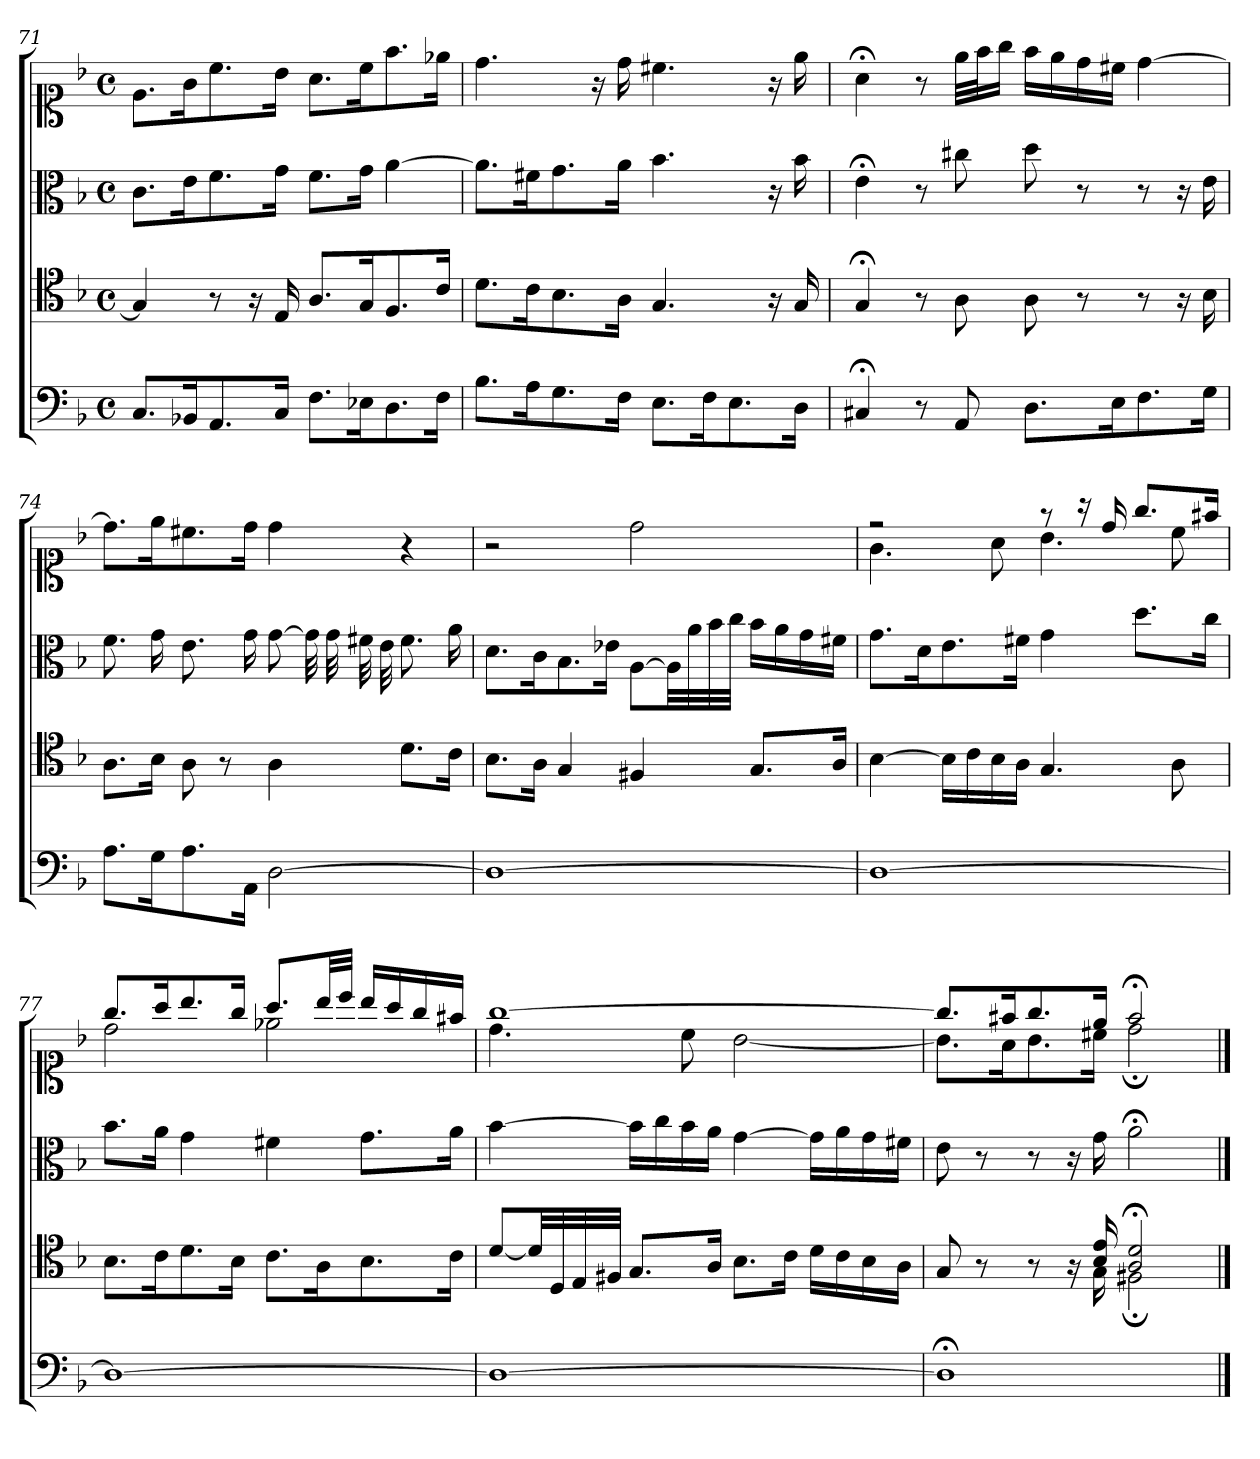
**kern	**kern	**kern	**kern
*part1	*part1	*part1	*part1
*staff4	*staff3	*staff2	*staff1
*clefF4	*clefC4	*clefC3	*clefC1
*k[b-]	*k[b-]	*k[b-]	*k[b-]
*d:	*d:	*d:	*d:
*M4/4	*M4/4	*M4/4	*M4/4
*met(c)	*met(c)	*met(c)	*met(c)
=71	=71	=71	=71
8.CL	4G]	8.cL	8.eL
16BB-XK	.	16eK	16gK
8.AA	8r	8.f	8.cc
.	16r	.	.
16CJk	16E	16gJk	16b-Jk
8.FL	8.A/L	8.fL	8.aL
16E-XK	16G/K	16gJk	16ccK
8.D	8.F/	[4a	8.ff
16FJk	16c/Jk	.	16ee-XJk
=72	=72	=72	=72
8.B-L	8.dL	8.aL]	4.dd
16AK	16cK	16f#XK	.
8.G	8.B-	8.g	.
.	.	.	16r
16FJk	16AJk	16aJk	16dd
8.EL	4.G	4.b-	4.cc#X
16FK	.	.	.
8.E	.	.	.
.	16r	16r	16r
16DJk	16G	16b-	16ee
=73	=73	=73	=73
4C#X;<	4G;<	4e;<	4a;<
8r	8r	8r	8r
8AA	8A	8cc#X	32eeLLL
.	.	.	32ffJ
.	.	.	16ggJJ
8.DL	8A	8dd	16ffLL
.	.	.	16ee
.	8r	8r	16dd
16EK	.	.	16cc#XJJ
8.F	8r	8r	[4dd
.	16r	16r	.
16GJk	16B-	16e	.
=74	=74	=74	=74
8.AL	8.AL	8.f	8.ddL]
16GK	16B-Jk	16g	16eeK
8.A	8A	8.e	8.cc#X
.	8r	.	.
16AAJk	.	16g	16ddJk
[2D	4A	[8g	4dd
.	.	32g]	.
.	.	32g	.
.	.	32f#X	.
.	.	32e	.
.	8.dL	8.f#	4r
.	16cJk	16a	.
=75	=75	=75	=75
1D_	8.B-L	8.dL	2r
.	16AJk	16cK	.
.	4G	8.B-	.
.	.	16e-XJk	.
.	4F#X	[8AL	2dd
.	.	32ALL]	.
.	.	32a	.
.	.	32b-	.
.	.	32ccJJJ	.
.	8.GL	16b-LL	.
.	.	16a	.
.	.	16g	.
.	16AJk	16f#XJJ	.
=76	=76	=76	=76
*	*	*	*^
1D_	[4B-	8.gL	2rdd	4.g
.	.	16dK	.	.
.	16B-LL]	8.e	.	.
.	16c	.	.	.
.	16B-	.	.	8a
.	16AJJ	16f#XJk	.	.
.	4.G	4g	8rff	4.b-
.	.	.	16raa	.
.	.	.	16dd	.
.	.	8.ddL	8.ggL	.
.	8A	.	.	8cc
.	.	16ccJk	16ff#XJk	.
=77	=77	=77	=77	=77
1D_	8.B-L	8.b-L	8.ggL	2dd
.	16cK	16aJk	16aaK	.
.	8.d	4g	8.bb-	.
.	16B-Jk	.	16ggJk	.
.	8.cL	4f#X	8.aaL	2ee-X
.	16AK	.	32bb-LL	.
.	.	.	32cccJJJ	.
.	8.B-	8.gL	16bb-LL	.
.	.	.	16aa	.
.	.	.	16gg	.
.	16cJk	16aJk	16ff#XJJ	.
=78	=78	=78	=78	=78
1D_	[8dL	[4b-	[1gg	4.dd
.	32dLL]	.	.	.
.	32D	.	.	.
.	32E	.	.	.
.	32F#XJJJ	.	.	.
.	8.GL	16b-LL]	.	.
.	.	16cc	.	.
.	.	16b-	.	8cc
.	16AJk	16aJJ	.	.
.	8.B-L	[4g	.	[2b-
.	16cJk	.	.	.
.	16dLL	16gLL]	.	.
.	16c	16a	.	.
.	16B-	16g	.	.
.	16AJJ	16f#XJJ	.	.
=79	=79	=79	=79	=79
*	*^	*	*	*
1D;<]	8G	4..ryy	8e	8.ggL]	8.b-L]
.	8r	.	8r	.	.
.	.	.	.	16ff#XK	16aK
.	8r	.	8r	8.gg	8.b-
.	16r	.	16r	.	.
.	16B- 16e	16G	16g	16eeJk	16cc#XJk
.	2A;< 2d;<	2F#X;<	2a;<	2ff#;<	2dd;<
*	*v	*v	*	*v	*v
==	==	==	==
*-	*-	*-	*-
